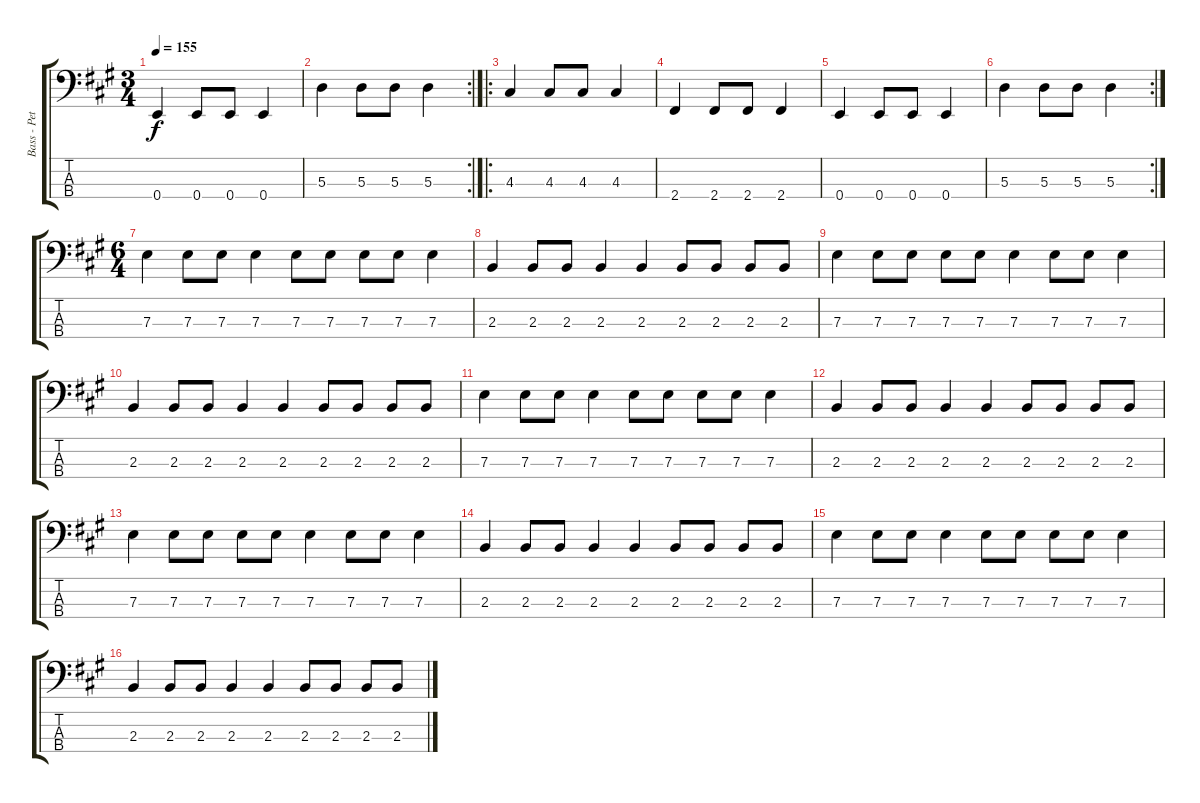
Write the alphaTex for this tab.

\track ("Bass - Peter Rocks" "Bass - Pet") {instrument electricbasspick}
\staff {score tabs}
\tuning (G2 D2 A1 E1) {hide}
\ts (3 4)
\tempo 155
\clef f4
\ks a
0.4.4{dy f} 0.4.8 0.4.8 0.4.4 |
\rc 2
5.3.4 5.3.8 5.3.8 5.3.4 |
\ro
4.3.4 4.3.8 4.3.8 4.3.4 |
2.4.4 2.4.8 2.4.8 2.4.4 |
0.4.4 0.4.8 0.4.8 0.4.4 |
\rc 2
5.3.4 5.3.8 5.3.8 5.3.4 |
\ts (6 4)
7.3.4 7.3.8 7.3.8 7.3.4 7.3.8 7.3.8 7.3.8 7.3.8 7.3.4 |
2.3.4 2.3.8 2.3.8 2.3.4 2.3.4 2.3.8 2.3.8 2.3.8 2.3.8 |
7.3.4 7.3.8 7.3.8 7.3.8 7.3.8 7.3.4 7.3.8 7.3.8 7.3.4 |
2.3.4 2.3.8 2.3.8 2.3.4 2.3.4 2.3.8 2.3.8 2.3.8 2.3.8 |
7.3.4 7.3.8 7.3.8 7.3.4 7.3.8 7.3.8 7.3.8 7.3.8 7.3.4 |
2.3.4 2.3.8 2.3.8 2.3.4 2.3.4 2.3.8 2.3.8 2.3.8 2.3.8 |
7.3.4 7.3.8 7.3.8 7.3.8 7.3.8 7.3.4 7.3.8 7.3.8 7.3.4 |
2.3.4 2.3.8 2.3.8 2.3.4 2.3.4 2.3.8 2.3.8 2.3.8 2.3.8 |
7.3.4 7.3.8 7.3.8 7.3.4 7.3.8 7.3.8 7.3.8 7.3.8 7.3.4 |
2.3.4 2.3.8 2.3.8 2.3.4 2.3.4 2.3.8 2.3.8 2.3.8 2.3.8
